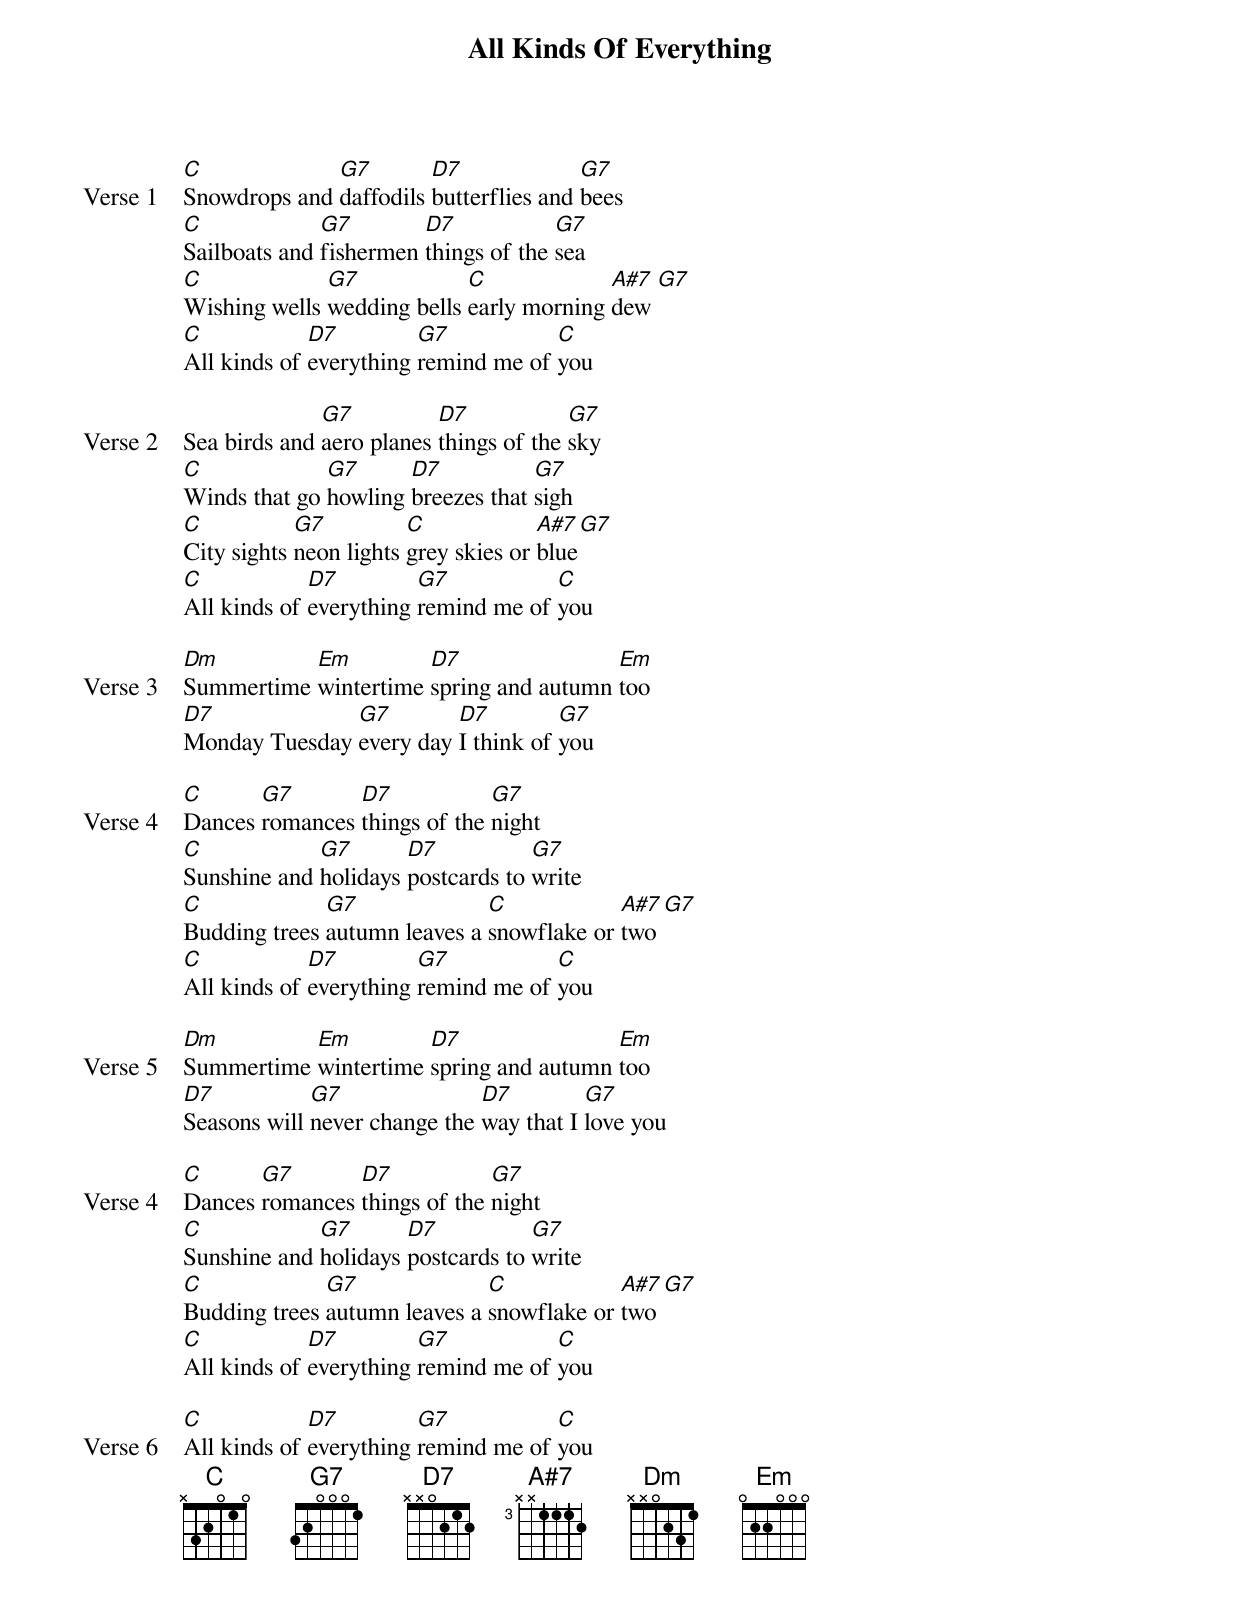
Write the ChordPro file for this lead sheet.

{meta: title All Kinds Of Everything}
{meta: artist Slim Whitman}
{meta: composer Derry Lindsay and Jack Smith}
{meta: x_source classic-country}
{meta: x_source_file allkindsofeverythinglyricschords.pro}
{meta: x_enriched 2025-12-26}

{start_of_verse: Verse 1}
[C]Snowdrops and [G7]daffodils [D7]butterflies and [G7]bees
[C]Sailboats and [G7]fishermen [D7]things of the [G7]sea
[C]Wishing wells [G7]wedding bells [C]early morning [A#7]dew [G7]
[C]All kinds of [D7]everything [G7]remind me of [C]you
{end_of_verse}

{start_of_verse: Verse 2}
Sea birds and [G7]aero planes [D7]things of the [G7]sky
[C]Winds that go [G7]howling [D7]breezes that [G7]sigh
[C]City sights [G7]neon lights [C]grey skies or [A#7]blue[G7]
[C]All kinds of [D7]everything [G7]remind me of [C]you
{end_of_verse}

{start_of_verse: Verse 3}
[Dm]Summertime [Em]wintertime [D7]spring and autumn [Em]too
[D7]Monday Tuesday [G7]every day [D7]I think of [G7]you
{end_of_verse}

{start_of_verse: Verse 4}
[C]Dances [G7]romances [D7]things of the [G7]night
[C]Sunshine and [G7]holidays [D7]postcards to [G7]write
[C]Budding trees [G7]autumn leaves a [C]snowflake or [A#7]two [G7]
[C]All kinds of [D7]everything [G7]remind me of [C]you
{end_of_verse}

{start_of_verse: Verse 5}
[Dm]Summertime [Em]wintertime [D7]spring and autumn [Em]too
[D7]Seasons will [G7]never change the [D7]way that I [G7]love you
{end_of_verse}

{start_of_verse: Verse 4}
[C]Dances [G7]romances [D7]things of the [G7]night
[C]Sunshine and [G7]holidays [D7]postcards to [G7]write
[C]Budding trees [G7]autumn leaves a [C]snowflake or [A#7]two [G7]
[C]All kinds of [D7]everything [G7]remind me of [C]you
{end_of_verse}

{start_of_verse: Verse 6}
[C]All kinds of [D7]everything [G7]remind me of [C]you
{end_of_verse}
